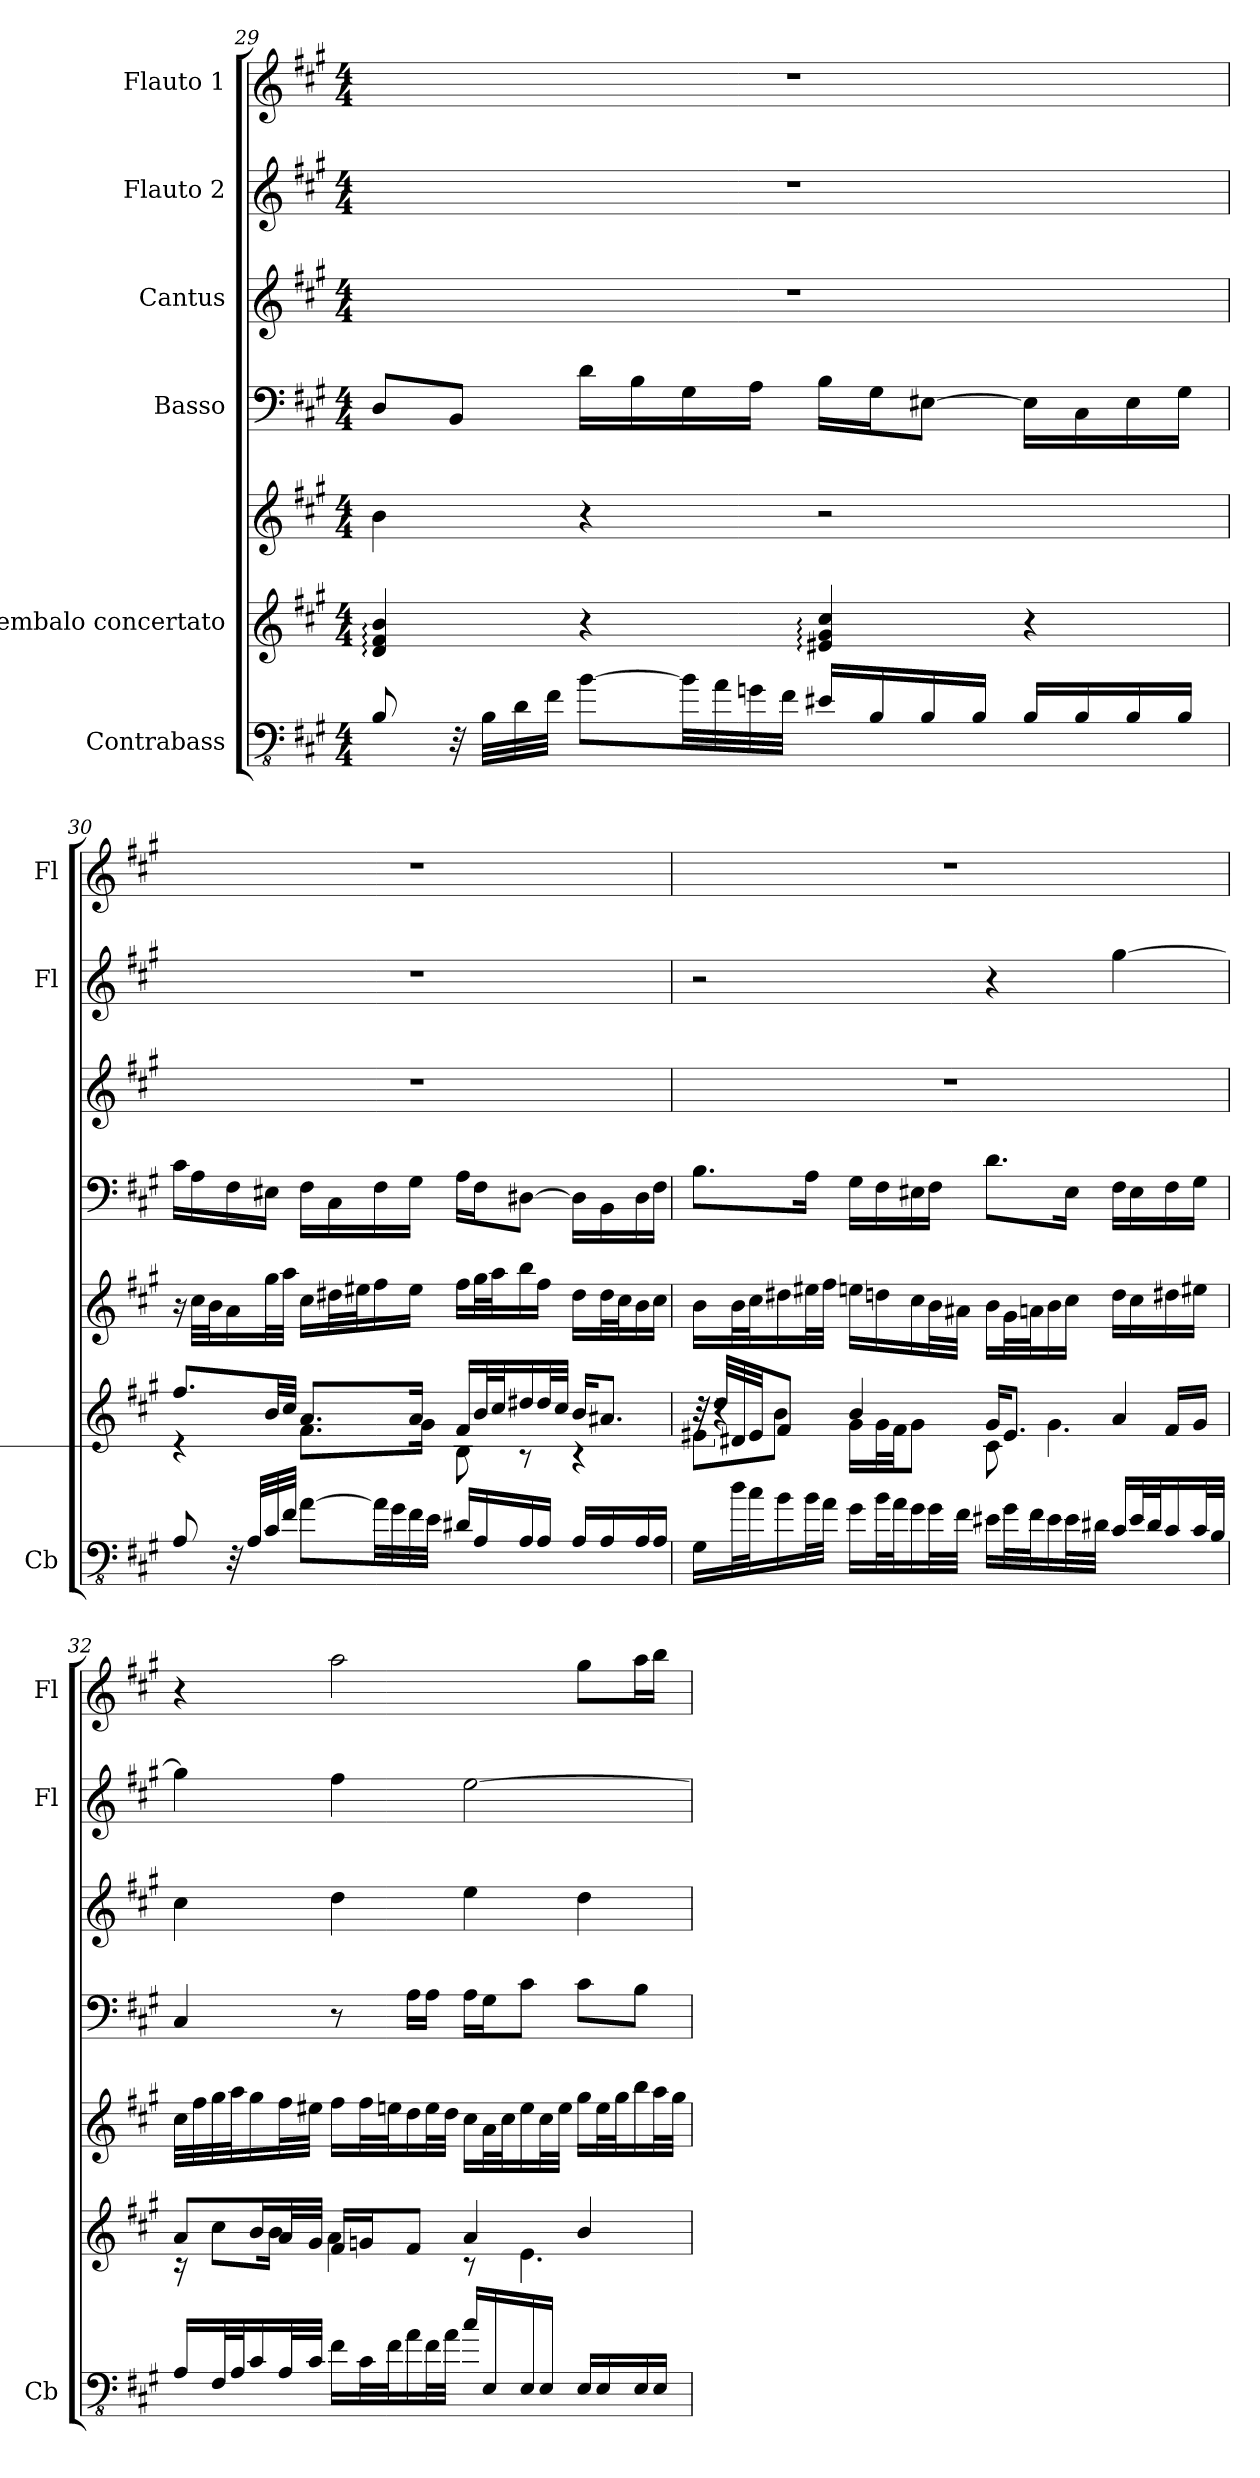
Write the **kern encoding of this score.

**kern	**kern	**kern	**kern	**kern	**kern	**kern
*part6	*part5	*part5	*part4	*part3	*part2	*part1
*staff7	*staff6	*staff5	*staff4	*staff3	*staff2	*staff1
*I"Contrabass	*I"Cembalo concertato	*	*I"Basso	*I"Cantus	*I"Flauto 2	*I"Flauto 1
*I'Cb	*	*	*	*	*I'Fl	*I'Fl
*clefFv4	*clefG2	*clefG2	*clefF4	*clefG2	*clefG2	*clefG2
*ITrd7c12	*	*	*	*	*	*
*k[f#c#g#]	*k[f#c#g#]	*k[f#c#g#]	*k[f#c#g#]	*k[f#c#g#]	*k[f#c#g#]	*k[f#c#g#]
*M4/4	*M4/4	*M4/4	*M4/4	*M4/4	*M4/4	*M4/4
=29	=29	=29	=29	=29	=29	=29
8BBB/	4d/: 4f#/: 4b/:	4b\	8D/L	1r	1r	1r
32r	.	.	8BB/J	.	.	.
32BBB\LLL	.	.	.	.	.	.
32DD\	.	.	.	.	.	.
32FF#\JJJ	.	.	.	.	.	.
[8BB\L	4r	4r	16d\LL	.	.	.
.	.	.	16B\	.	.	.
32BB\LL]	.	.	16G#\	.	.	.
32AA\	.	.	.	.	.	.
32GGn\	.	.	16A\JJ	.	.	.
32FF#\JJJ	.	.	.	.	.	.
16EE#X/LL	4e#X/: 4g#/: 4cc#/:	2r	16B\LL	.	.	.
16BBB/	.	.	16G#\J	.	.	.
16BBB/	.	.	[8E#X\J	.	.	.
16BBB/JJ	.	.	.	.	.	.
16BBB/LL	4r	.	16E#\LL]	.	.	.
16BBB/	.	.	16C#\	.	.	.
16BBB/	.	.	16E#\	.	.	.
16BBB/JJ	.	.	16G#\JJ	.	.	.
!!LO:LB:g=z
=30	=30	=30	=30	=30	=30	=30
*	*^	*	*	*	*	*
8AAA/	8.ff#/L	4r	16r	16c#\LL	1r	1r	1r
.	.	.	32cc#\LLL	16A\	.	.	.
.	.	.	32b\J	.	.	.	.
32r	.	.	16a\	16F#\	.	.	.
32AAA/LLL	.	.	.	.	.	.	.
32CC#/	32b/LL	.	32gg#\L	16E#X\JJ	.	.	.
32FF#/JJJ	32cc#/JJJ	.	32aa\JJJ	.	.	.	.
[8AA\L	8.a/L	8.f#\L	16cc#\LL	16F#\LL	.	.	.
.	.	.	32dd#X\L	16C#\	.	.	.
.	.	.	32ee#X\J	.	.	.	.
32AA\LL]	.	.	16ff#\	16F#\	.	.	.
32GG#\	.	.	.	.	.	.	.
32FF#\	16a/Jk	16g#\Jk	16ee#\JJ	16G#\JJ	.	.	.
32EE\JJJ	.	.	.	.	.	.	.
16DD#X/LL	16f#/LL	8B\	16ff#\LL	16A\LL	.	.	.
16AAA/	32b/L	.	32gg#\L	16F#\J	.	.	.
.	32cc#/J	.	32aa\J	.	.	.	.
16AAA/	16dd#X/	8r	16bb\	[8D#X\J	.	.	.
16AAA/JJ	32dd#/L	.	16ff#\JJ	.	.	.	.
.	32cc#/JJJ	.	.	.	.	.	.
16AAA/LL	16b/KL	4r	16dd#\LL	16D#\LL]	.	.	.
16AAA/	8.a#X/J	.	32dd#\L	16BB\	.	.	.
.	.	.	32cc#\J	.	.	.	.
16AAA/	.	.	16b\	16D#\	.	.	.
16AAA/JJ	.	.	16cc#\JJ	16F#\JJ	.	.	.
!!LO:PB:g=z
=31	=31	=31	=31	=31	=31	=31	=31
*	*	*^	*	*	*	*	*
16GGG#\LL	32r	8e#X\L	32r	16b\LL	8.B\L	1r	2r	1r
!	!	!	!LO:N:vis=2...	!	!	!	!	!
.	32dd/LLL	.	32%27r	.	.	.	.	.
32D\L	32d#X/	.	.	32b\L	.	.	.	.
32C#\J	32e#/JJ	.	.	32cc#\J	.	.	.	.
16BB\	8f#/J	8b\J	.	16dd#X\	.	.	.	.
32BB\L	.	.	.	32ee#X\L	16A\Jk	.	.	.
32AA\JJJ	.	.	.	32ff#\JJJ	.	.	.	.
16GG#\LL	4b/	16g#\LL	.	16een\LL	16G#\LL	.	.	.
32BB\L	.	32g#\L	.	16ddn\	16F#\	.	.	.
32AA\J	.	32f#\JJ	.	.	.	.	.	.
16GG#\	.	8g#\J	.	16cc#\	16E#X\	.	.	.
32GG#\L	.	.	.	32b\L	16F#\JJ	.	.	.
32FF#\JJJ	.	.	.	32a#X\JJJ	.	.	.	.
16EE#X\LL	16g#/KL	8c#\	.	16b\LL	8.d\L	.	4r	.
32GG#\L	8.e#/J	.	.	32g#\L	.	.	.	.
32FF#\J	.	.	.	32an\J	.	.	.	.
16EE#\	.	4.g#\	.	16b\	.	.	.	.
32EE#\L	.	.	.	16cc#\JJ	16E#\Jk	.	.	.
32DD#X\JJJ	.	.	.	.	.	.	.	.
16CC#/LL	4a/	.	.	16dd\LL	16F#\LL	.	[4gg#\	.
32EE#/L	.	.	.	16cc#\	16E#\	.	.	.
32DD#/J	.	.	.	.	.	.	.	.
16CC#/	.	.	16f#/LL	16dd#X\	16F#\	.	.	.
32CC#/L	.	.	16g#/JJ	16ee#X\JJ	16G#\JJ	.	.	.
32BBB/JJJ	.	.	.	.	.	.	.	.
*	*	*v	*v	*	*	*	*	*
!!LO:LB:g=z
=32	=32	=32	=32	=32	=32	=32	=32
16AAA/LL	8a/L	16r	32cc#\LLL	4C#/	4cc#\	4gg#\]	4r
.	.	.	32ff#\	.	.	.	.
32FFF#/L	.	8cc#\L	32gg#\	.	.	.	.
32AAA/J	.	.	32aa\J	.	.	.	.
16CC#/	16b/L	.	16gg#\	.	.	.	.
32AAA/L	32a/L	16b\Jk	32ff#\L	.	.	.	.
32CC#/JJJ	32g#/JJJ	.	32ee#X\JJJ	.	.	.	.
16FF#\LL	16f#/LL	4a\	16ff#\LL	8r	4dd\	4ff#\	2aa\
32CC#\L	16gn/J	.	32ff#\L	.	.	.	.
32FF#\J	.	.	32een\J	.	.	.	.
16AA\	8f#/J	.	16dd\	16A\LL	.	.	.
32FF#\L	.	.	32ee\L	16A\JJ	.	.	.
32AA\JJJ	.	.	32dd\JJJ	.	.	.	.
16C#\LL	4a/	8r	16cc#\LL	16A\LL	4ee\	[2ee\	.
16EEE/	.	.	32a\L	16G#\J	.	.	.
.	.	.	32cc#\J	.	.	.	.
16EEE/	.	4.e\	16ee\	8c#\J	.	.	.
16EEE/JJ	.	.	32cc#\L	.	.	.	.
.	.	.	32ee\JJJ	.	.	.	.
16EEE/LL	4b/	.	16gg#\LL	8c#\L	4dd\	.	8gg#\L
16EEE/	.	.	32ee\L	.	.	.	.
.	.	.	32gg#\J	.	.	.	.
16EEE/	.	.	16bb\	8B\J	.	.	16aa\L
16EEE/JJ	.	.	32aa\L	.	.	.	16bb\JJ
.	.	.	32gg#\JJJ	.	.	.	.
*	*v	*v	*	*	*	*	*
=	=	=	=	=	=	=
*-	*-	*-	*-	*-	*-	*-
